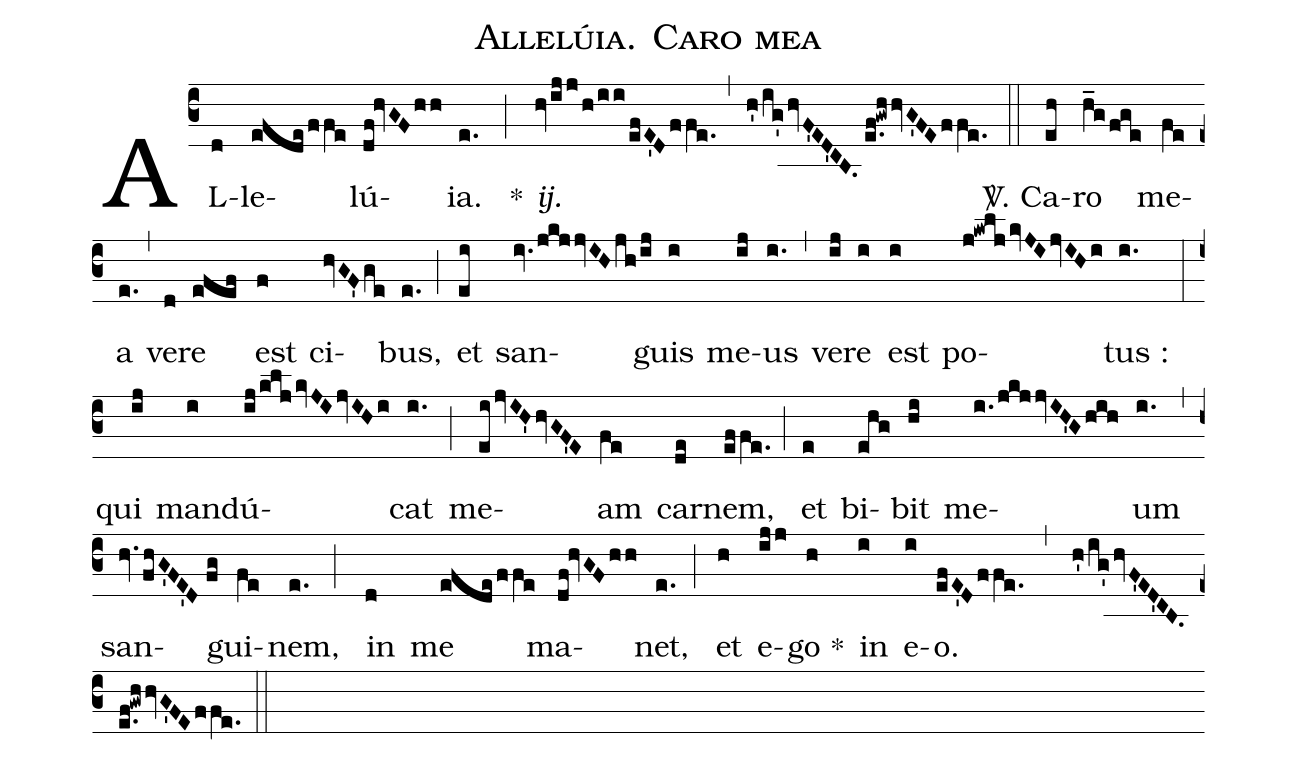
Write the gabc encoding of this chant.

name:Allelúia. Caro mea;
%%
(c3) AL(d)le(efde!/ffe)lú(df!hvGFhh)ia. (e.) *(;) <i>ij.</i>(hvijj!/h!/ii!/efE'Dffe.,h'!/ig'hvF'ED'CB.//e.f!gwhhvG'FEffe.) (::)

<sp>V/</sp>. Ca(eh)ro(h_g!/fge) me(fe)a(e.) (,) ve(d)re(efef) est(f) ci(hvGF'ge)bus,(e.) (;) et(ei) san(iv.jkjjvIHjh!/ij)guis(i) me(ij)us(i.) (,) ve(ij)re(i) est(i) po(j!kwljkvJIjvIHi)tus : (i.) (:)
qui(ij) man(i)dú(ij!/kljkvJIjvIHi)cat(i.) (;) me(eijvIH'hvGF'E)am(fe) car(de)nem, (effe.) (;) et(e) bi(ehg)bit(hi) me(i.!/jkjjvIH'Ghih)um(i.) (,) san(hv.fhG'FE'D!//fg)gui(fe)nem, (e.) (;) in(d) me(efde!/ffe) ma(df!hvGFhh)net, (e.) (;) et(h) e(ijj)go *(h) in(i) e(i)o.(efE'Dffe.,h'!/ig'hvF'ED'CB.//e.f!gwhhvG'FEffe.) (::)
